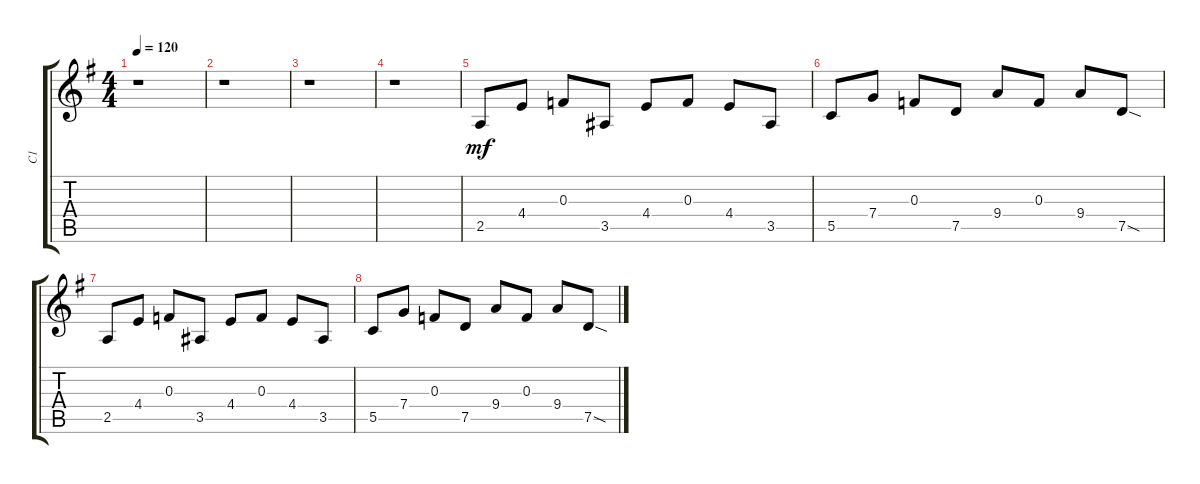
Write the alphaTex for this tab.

\track ("C1" "C1") {instrument electricguitarclean}
\staff {score tabs}
\tuning (D4 A3 F3 C3 G2 D2) {hide}
\ts (4 4)
\tempo 120
\clef g2
\ks g
r.1{dy f} |
r.1 |
r.1 |
r.1 |
2.5.8{dy mf} 4.4.8 0.3.8 3.5.8 4.4.8 0.3.8 4.4.8 3.5.8 |
5.5.8 7.4.8 0.3.8 7.5.8 9.4.8 0.3.8 9.4.8 7.5{sod}.8 |
2.5.8 4.4.8 0.3.8 3.5.8 4.4.8 0.3.8 4.4.8 3.5.8 |
5.5.8 7.4.8 0.3.8 7.5.8 9.4.8 0.3.8 9.4.8 7.5{sod}.8
